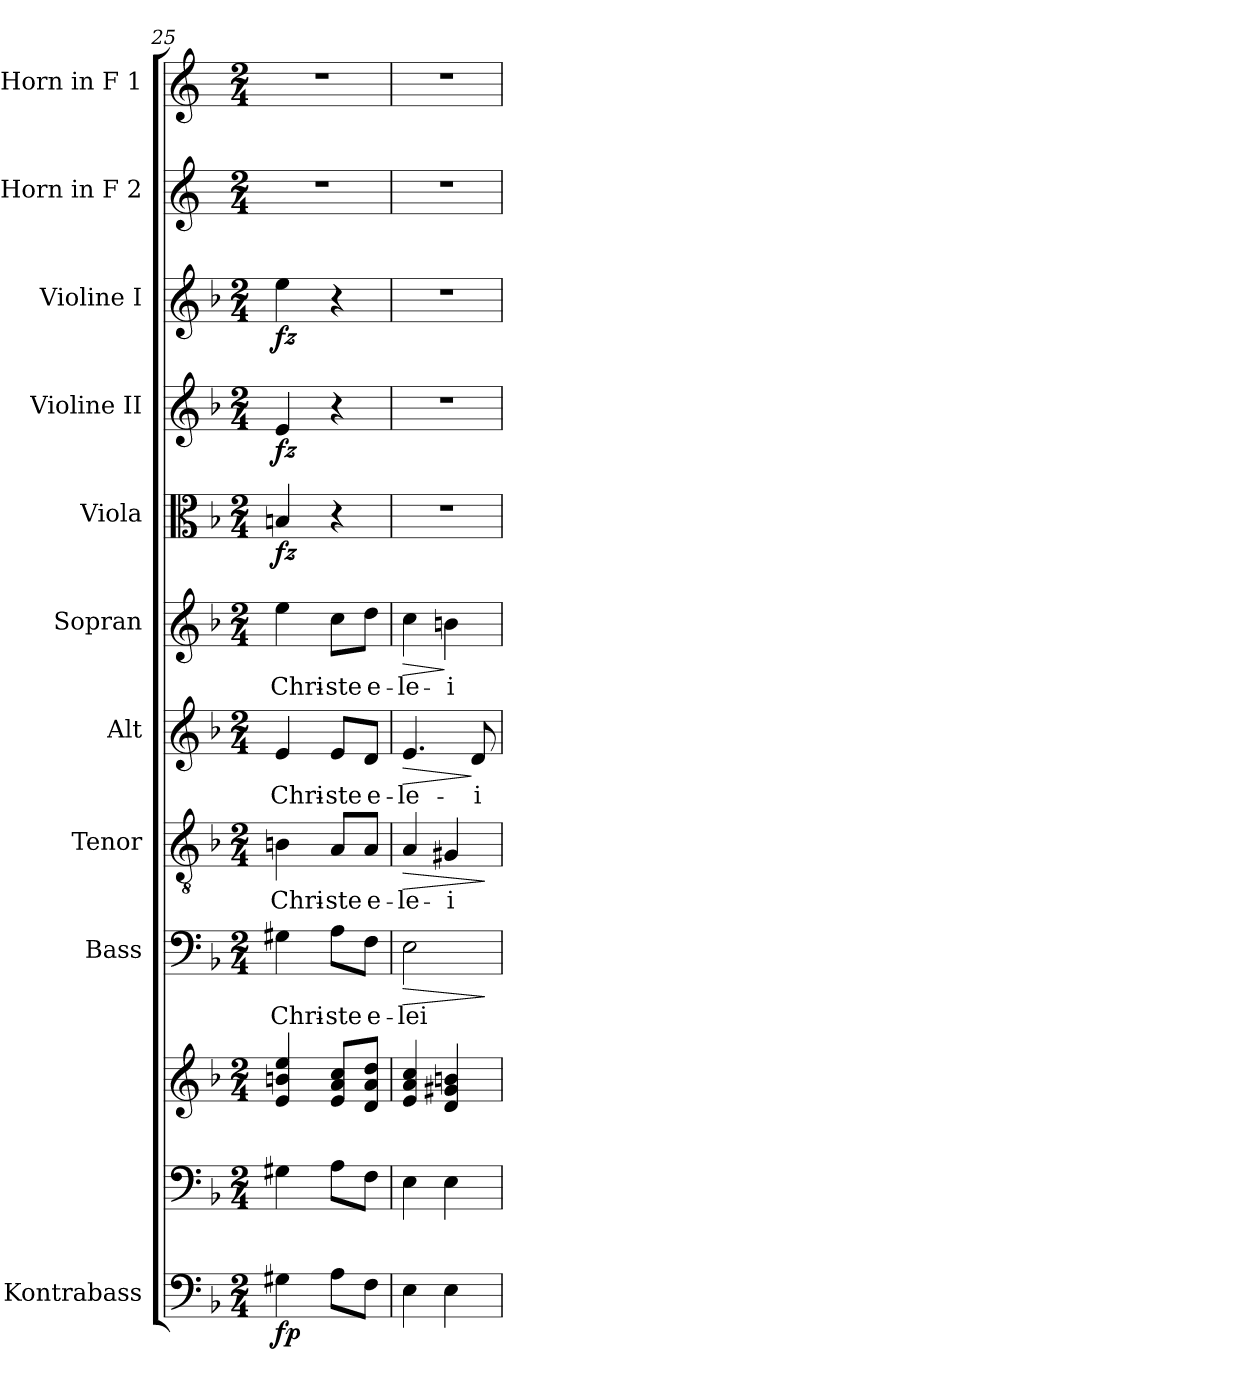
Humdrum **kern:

**kern	**dynam	**kern	**kern	**kern	**text	**dynam	**kern	**text	**dynam	**kern	**text	**dynam	**kern	**text	**dynam	**kern	**dynam	**kern	**dynam	**kern	**dynam	**kern	**kern
*part11	*part11	*part10	*part10	*part9	*part9	*part9	*part8	*part8	*part8	*part7	*part7	*part7	*part6	*part6	*part6	*part5	*part5	*part4	*part4	*part3	*part3	*part2	*part1
*staff12	*staff12	*staff11	*staff10	*staff9	*staff9	*staff9	*staff8	*staff8	*staff8	*staff7	*staff7	*staff7	*staff6	*staff6	*staff6	*staff5	*staff5	*staff4	*staff4	*staff3	*staff3	*staff2	*staff1
*I"Kontrabass	*	*	*	*I"Bass	*	*	*I"Tenor	*	*	*I"Alt	*	*	*I"Sopran	*	*	*I"Viola	*	*I"Violine II	*	*I"Violine I	*	*I"Horn in F 2	*I"Horn in F 1
*I'Kb.	*	*	*	*I'B	*	*	*I'T	*	*	*I'A	*	*	*I'S	*	*	*I'Vla.	*	*I'Vl. II	*	*I'Vl. I	*	*I'Hrn. 2	*I'Hrn. 1
*clefF4	*	*clefF4	*clefG2	*clefF4	*	*	*clefGv2	*	*	*clefG2	*	*	*clefG2	*	*	*clefC3	*	*clefG2	*	*clefG2	*	*clefG2	*clefG2
*ITrd7c12	*	*	*	*	*	*	*	*	*	*	*	*	*	*	*	*	*	*	*	*	*	*ITrd4c7	*ITrd4c7
*k[b-]	*	*k[b-]	*k[b-]	*k[b-]	*	*	*k[b-]	*	*	*k[b-]	*	*	*k[b-]	*	*	*k[b-]	*	*k[b-]	*	*k[b-]	*	*k[b-]	*k[b-]
*F:	*	*F:	*F:	*F:	*	*	*F:	*	*	*F:	*	*	*F:	*	*	*F:	*	*F:	*	*F:	*	*F:	*F:
*M2/4	*	*M2/4	*M2/4	*M2/4	*	*	*M2/4	*	*	*M2/4	*	*	*M2/4	*	*	*M2/4	*	*M2/4	*	*M2/4	*	*M2/4	*M2/4
=25	=25	=25	=25	=25	=25	=25	=25	=25	=25	=25	=25	=25	=25	=25	=25	=25	=25	=25	=25	=25	=25	=25	=25
!	!LO:DY:b	!	!	!	!LO:LY:b	!	!	!LO:LY:b	!	!	!LO:LY:b	!	!	!LO:LY:b	!	!	!LO:DY:b	!	!LO:DY:b	!	!LO:DY:b	!	!
4GG#X\	fp	4G#X\	4e/ 4bn/ 4ee/	4G#X\	Chri-	.	4Bn\	Chri-	.	4e/	Chri-	.	4ee\	Chri-	.	4Bn/	fz	4e/	fz	4ee\	fz	2r	2r
!	!	!	!	!	!LO:LY:b	!	!	!LO:LY:b	!	!	!LO:LY:b	!	!	!LO:LY:b	!	!	!	!	!	!	!	!	!
8AA\L	.	8A\L	8e/ 8a/ 8cc/L	8A\L	-ste	.	8A/L	-ste	.	8e/L	-ste	.	8cc\L	-ste	.	4r	.	4r	.	4r	.	.	.
!	!	!	!	!	!LO:LY:b	!	!	!LO:LY:b	!	!	!LO:LY:b	!	!	!LO:LY:b	!	!	!	!	!	!	!	!	!
8FF\J	.	8F\J	8d/ 8a/ 8dd/J	8F\J	e-	.	8A/J	e-	.	8d/J	e-	.	8dd\J	e-	.	.	.	.	.	.	.	.	.
!!LO:PB:g=z
=26	=26	=26	=26	=26	=26	=26	=26	=26	=26	=26	=26	=26	=26	=26	=26	=26	=26	=26	=26	=26	=26	=26	=26
!	!	!	!	!	!LO:LY:b	!LO:HP:b	!	!LO:LY:b	!LO:HP:b	!	!LO:LY:b	!LO:HP:b	!	!LO:LY:b	!LO:HP:b	!	!	!	!	!	!	!	!
4EE\	.	4E\	4e/ 4a/ 4cc/	2E\	-lei-	>	4A/	-le-	>	4.e/	-le-	>	4cc\	-le-	>	2r	.	2r	.	2r	.	2r	2r
!	!	!	!	!	!	!	!	!LO:LY:b	!	!	!	!	!	!LO:LY:b	!	!	!	!	!	!	!	!	!
4EE\	.	4E\	4d/ 4g#X/ 4bn/	.	.	.	4G#X/	-i-	.	.	.	.	4bn\	-i-	]	.	.	.	.	.	.	.	.
!	!	!	!	!	!	!	!	!	!	!	!LO:LY:b	!	!	!	!	!	!	!	!	!	!	!	!
.	.	.	.	.	.	.	.	.	.	8d/	-i-	]	.	.	.	.	.	.	.	.	.	.	.
.	.	.	.	.	.	]	.	.	]	.	.	.	.	.	.	.	.	.	.	.	.	.	.
=	=	=	=	=	=	=	=	=	=	=	=	=	=	=	=	=	=	=	=	=	=	=	=
*-	*-	*-	*-	*-	*-	*-	*-	*-	*-	*-	*-	*-	*-	*-	*-	*-	*-	*-	*-	*-	*-	*-	*-
